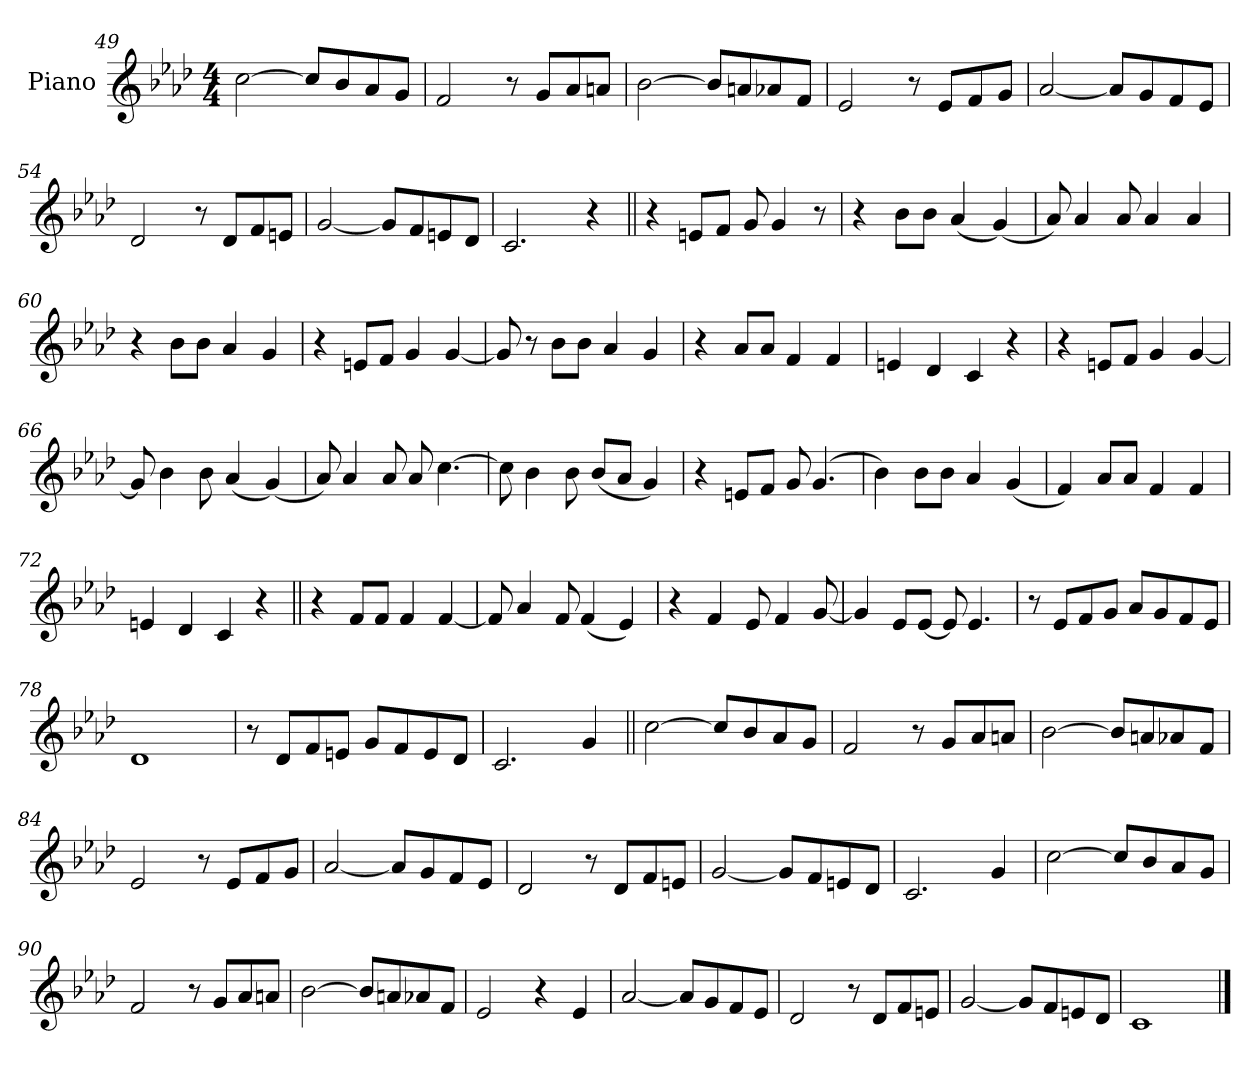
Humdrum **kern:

**kern
*part1
*staff1
*I"Piano
*I'Pno.
*clefG2
*k[b-e-a-d-]
*M4/4
=49
[2cc
8ccL]
8b-
8a-
8gJ
=50
2f
8r
8gL
8a-
8anJ
=51
[2b-
8b-L]
8an
8a-X
8fJ
=52
2e-
8r
8e-L
8f
8gJ
=53
[2a-
8a-L]
8g
8f
8e-J
=54
2d-
8r
8d-L
8f
8enJ
=55
[2g
8gL]
8f
8en
8d-J
=56
2.c
4r
=57||
4r
8enL
8fJ
8g
4g
8r
=58
4r
8b-L
8b-J
(4a-
(4g)
=59
8a-)
4a-
8a-
4a-
4a-
=60
4r
8b-L
8b-J
4a-
4g
=61
4r
8enL
8fJ
4g
[4g
=62
8g]
8r
8b-L
8b-J
4a-
4g
=63
4r
8a-L
8a-J
4f
4f
=64
4en
4d-
4c
4r
=65
4r
8enL
8fJ
4g
[4g
=66
8g]
4b-
8b-
(4a-
(4g)
=67
8a-)
4a-
8a-
8a-
[4.cc
=68
8cc]
4b-
8b-
(8b-L
8a-J
4g)
=69
4r
8enL
8fJ
8g
(4.g
=70
4b-)
8b-L
8b-J
4a-
(4g
=71
4f)
8a-L
8a-J
4f
4f
=72
4en
4d-
4c
4r
=73||
4r
8fL
8fJ
4f
[4f
=74
8f]
4a-
8f
(4f
4e-)
=75
4r
4f
8e-
4f
[8g
=76
4g]
8e-L
[8e-J
8e-]
4.e-
=77
8r
8e-L
8f
8gJ
8a-L
8g
8f
8e-J
=78
1d-
=79
8r
8d-L
8f
8enJ
8gL
8f
8e
8d-J
=80
2.c
4g
=81||
[2cc
8ccL]
8b-
8a-
8gJ
=82
2f
8r
8gL
8a-
8anJ
=83
[2b-
8b-L]
8an
8a-X
8fJ
=84
2e-
8r
8e-L
8f
8gJ
=85
[2a-
8a-L]
8g
8f
8e-J
=86
2d-
8r
8d-L
8f
8enJ
=87
[2g
8gL]
8f
8en
8d-J
=88
2.c
4g
=89
[2cc
8ccL]
8b-
8a-
8gJ
=90
2f
8r
8gL
8a-
8anJ
=91
[2b-
8b-L]
8an
8a-X
8fJ
=92
2e-
4r
4e-
=93
[2a-
8a-L]
8g
8f
8e-J
=94
2d-
8r
8d-L
8f
8enJ
=95
[2g
8gL]
8f
8en
8d-J
=96
1c
==
*-
